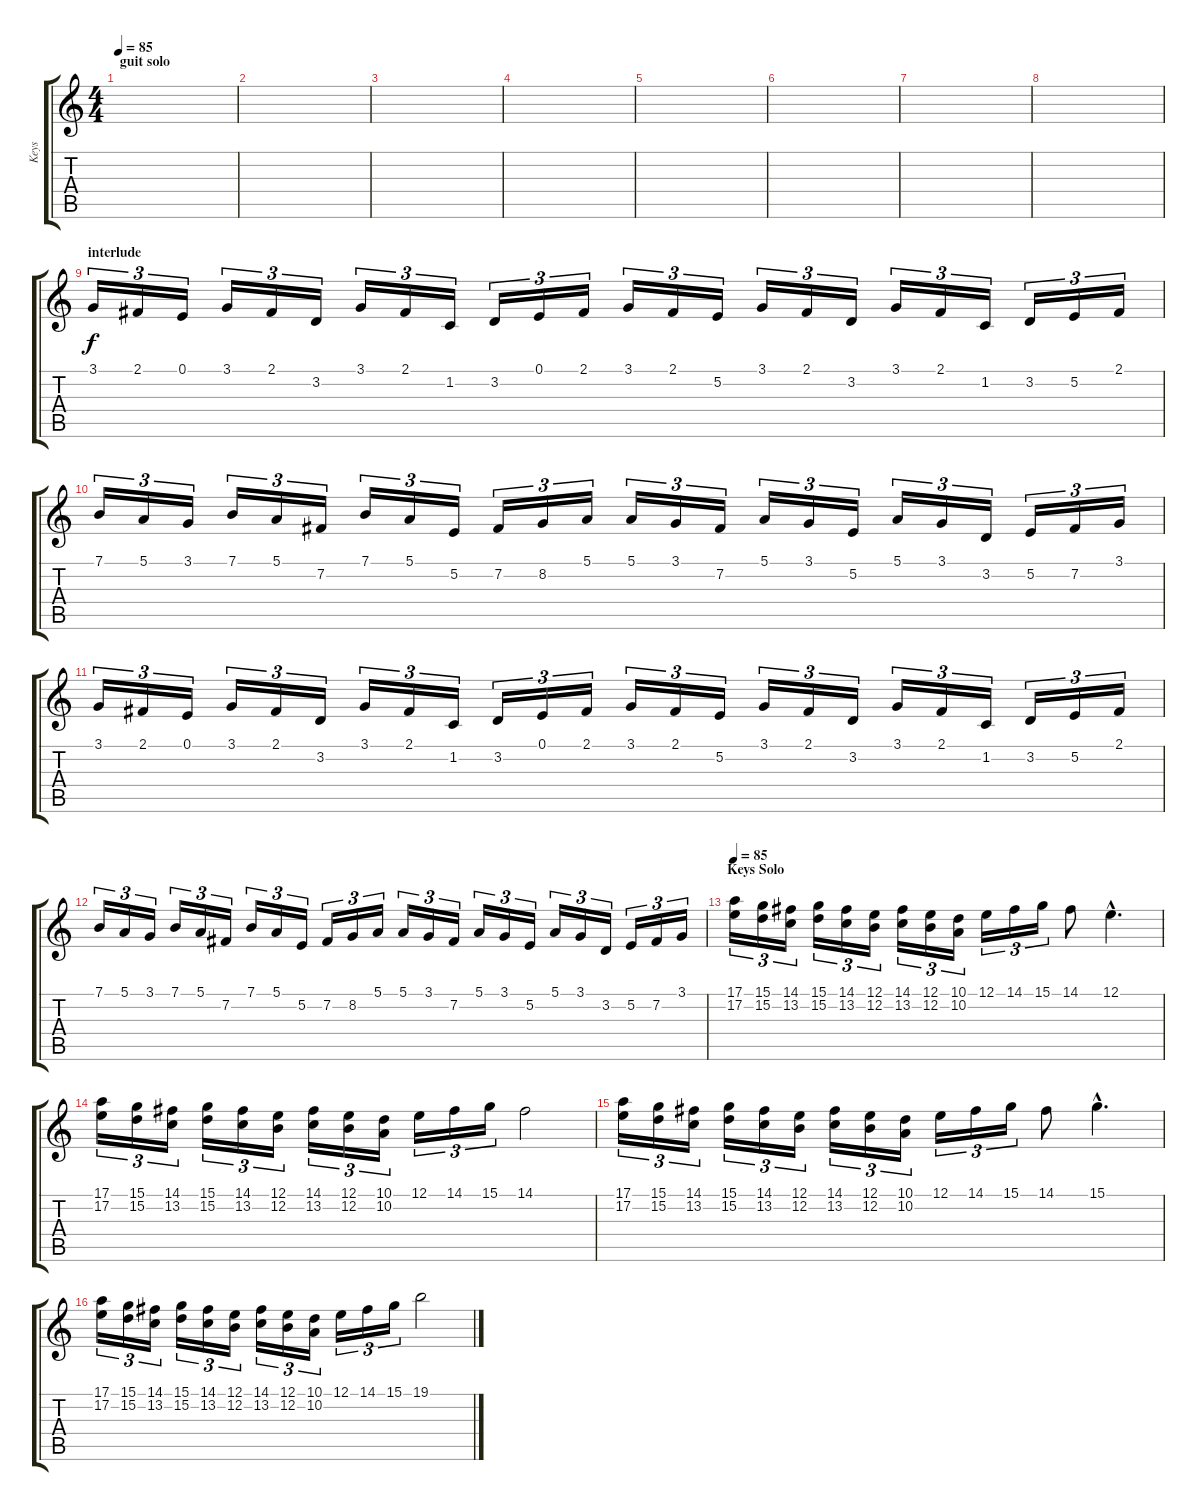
\track ("Keys" "Keys") {instrument synthstrings1}
\staff {score tabs}
\tuning (E4 B3 G3 D3 A2 E2) {hide}
\ts (4 4)
\section ("" "guit solo")
\tempo 85
\clef g2
\ks c
|
|
|
|
|
|
|
|
\section ("" "interlude")
3.1.16{tu (3 2) instrument lead8bassandlead} 2.1.16{tu (3 2)} 0.1.16{tu (3 2)} 3.1.16{tu (3 2)} 2.1.16{tu (3 2)} 3.2.16{tu (3 2)} 3.1.16{tu (3 2)} 2.1.16{tu (3 2)} 1.2.16{tu (3 2)} 3.2.16{tu (3 2)} 0.1.16{tu (3 2)} 2.1.16{tu (3 2)} 3.1.16{tu (3 2)} 2.1.16{tu (3 2)} 5.2.16{tu (3 2)} 3.1.16{tu (3 2)} 2.1.16{tu (3 2)} 3.2.16{tu (3 2)} 3.1.16{tu (3 2)} 2.1.16{tu (3 2)} 1.2.16{tu (3 2)} 3.2.16{tu (3 2)} 5.2.16{tu (3 2)} 2.1.16{tu (3 2)} |
7.1.16{tu (3 2)} 5.1.16{tu (3 2)} 3.1.16{tu (3 2)} 7.1.16{tu (3 2)} 5.1.16{tu (3 2)} 7.2.16{tu (3 2)} 7.1.16{tu (3 2)} 5.1.16{tu (3 2)} 5.2.16{tu (3 2)} 7.2.16{tu (3 2)} 8.2.16{tu (3 2)} 5.1.16{tu (3 2)} 5.1.16{tu (3 2)} 3.1.16{tu (3 2)} 7.2.16{tu (3 2)} 5.1.16{tu (3 2)} 3.1.16{tu (3 2)} 5.2.16{tu (3 2)} 5.1.16{tu (3 2)} 3.1.16{tu (3 2)} 3.2.16{tu (3 2)} 5.2.16{tu (3 2)} 7.2.16{tu (3 2)} 3.1.16{tu (3 2)} |
3.1.16{tu (3 2) instrument lead8bassandlead} 2.1.16{tu (3 2)} 0.1.16{tu (3 2)} 3.1.16{tu (3 2)} 2.1.16{tu (3 2)} 3.2.16{tu (3 2)} 3.1.16{tu (3 2)} 2.1.16{tu (3 2)} 1.2.16{tu (3 2)} 3.2.16{tu (3 2)} 0.1.16{tu (3 2)} 2.1.16{tu (3 2)} 3.1.16{tu (3 2)} 2.1.16{tu (3 2)} 5.2.16{tu (3 2)} 3.1.16{tu (3 2)} 2.1.16{tu (3 2)} 3.2.16{tu (3 2)} 3.1.16{tu (3 2)} 2.1.16{tu (3 2)} 1.2.16{tu (3 2)} 3.2.16{tu (3 2)} 5.2.16{tu (3 2)} 2.1.16{tu (3 2)} |
7.1.16{tu (3 2)} 5.1.16{tu (3 2)} 3.1.16{tu (3 2)} 7.1.16{tu (3 2)} 5.1.16{tu (3 2)} 7.2.16{tu (3 2)} 7.1.16{tu (3 2)} 5.1.16{tu (3 2)} 5.2.16{tu (3 2)} 7.2.16{tu (3 2)} 8.2.16{tu (3 2)} 5.1.16{tu (3 2)} 5.1.16{tu (3 2)} 3.1.16{tu (3 2)} 7.2.16{tu (3 2)} 5.1.16{tu (3 2)} 3.1.16{tu (3 2)} 5.2.16{tu (3 2)} 5.1.16{tu (3 2)} 3.1.16{tu (3 2)} 3.2.16{tu (3 2)} 5.2.16{tu (3 2)} 7.2.16{tu (3 2)} 3.1.16{tu (3 2)} |
\section ("" "Keys Solo")
\tempo 85
(17.1 17.2).16{tu (3 2) volume 16 instrument drawbarorgan} (15.1 15.2).16{tu (3 2)} (14.1 13.2).16{tu (3 2)} (15.1 15.2).16{tu (3 2)} (14.1 13.2).16{tu (3 2)} (12.1 12.2).16{tu (3 2)} (14.1 13.2).16{tu (3 2)} (12.1 12.2).16{tu (3 2)} (10.1 10.2).16{tu (3 2)} 12.1.16{tu (3 2)} 14.1.16{tu (3 2)} 15.1.16{tu (3 2)} 14.1.8 12.1{hac}.4{d} |
(17.1 17.2).16{tu (3 2)} (15.1 15.2).16{tu (3 2)} (14.1 13.2).16{tu (3 2)} (15.1 15.2).16{tu (3 2)} (14.1 13.2).16{tu (3 2)} (12.1 12.2).16{tu (3 2)} (14.1 13.2).16{tu (3 2)} (12.1 12.2).16{tu (3 2)} (10.1 10.2).16{tu (3 2)} 12.1.16{tu (3 2)} 14.1.16{tu (3 2)} 15.1.16{tu (3 2)} 14.1.2 |
(17.1 17.2).16{tu (3 2)} (15.1 15.2).16{tu (3 2)} (14.1 13.2).16{tu (3 2)} (15.1 15.2).16{tu (3 2)} (14.1 13.2).16{tu (3 2)} (12.1 12.2).16{tu (3 2)} (14.1 13.2).16{tu (3 2)} (12.1 12.2).16{tu (3 2)} (10.1 10.2).16{tu (3 2)} 12.1.16{tu (3 2)} 14.1.16{tu (3 2)} 15.1.16{tu (3 2)} 14.1.8 15.1{hac}.4{d} |
(17.1 17.2).16{tu (3 2)} (15.1 15.2).16{tu (3 2)} (14.1 13.2).16{tu (3 2)} (15.1 15.2).16{tu (3 2)} (14.1 13.2).16{tu (3 2)} (12.1 12.2).16{tu (3 2)} (14.1 13.2).16{tu (3 2)} (12.1 12.2).16{tu (3 2)} (10.1 10.2).16{tu (3 2)} 12.1.16{tu (3 2)} 14.1.16{tu (3 2)} 15.1.16{tu (3 2)} 19.1.2
